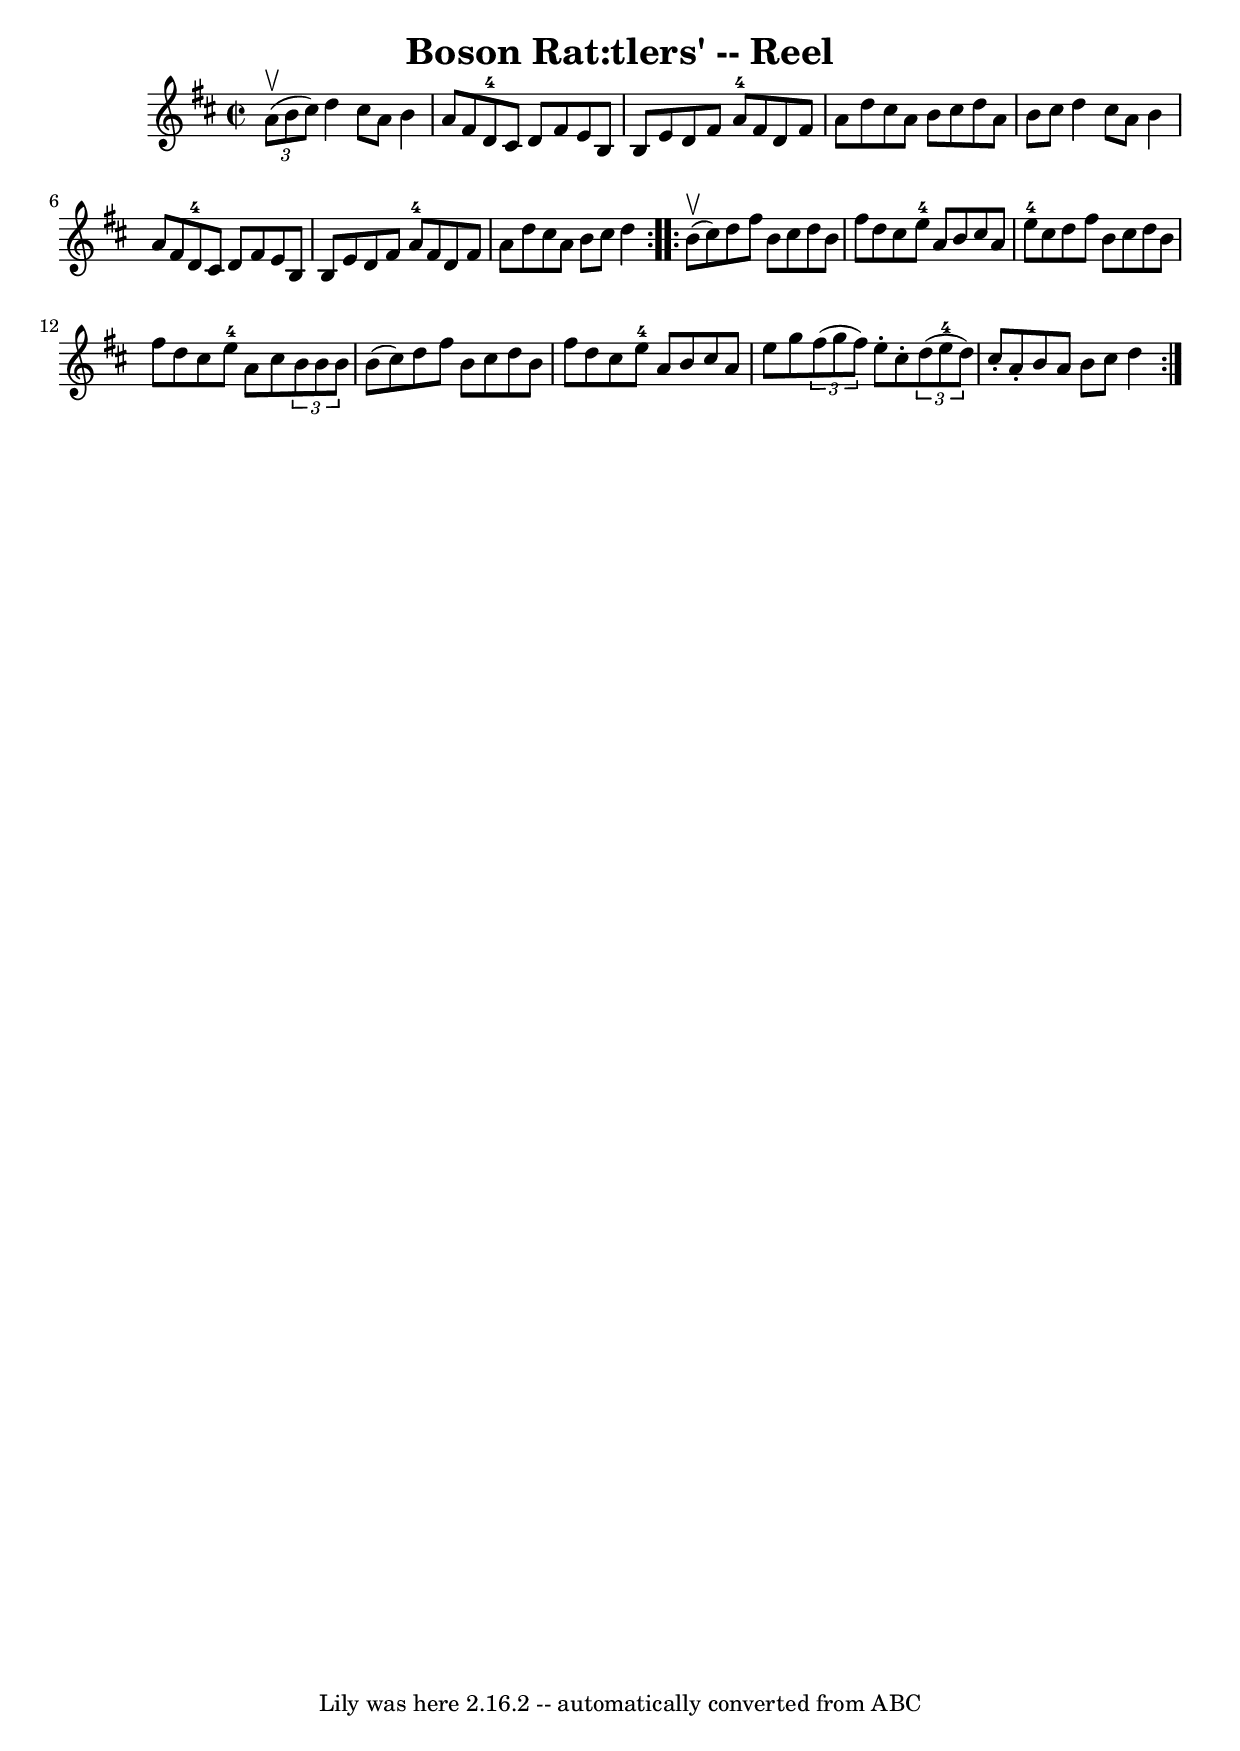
\version "2.7.40"
\include "Mammoth.ily"
\header {
	%% book = "Ryan's Mammoth Collection"
	crossRefNumber = "1"
	footnotes = "\\\\224"
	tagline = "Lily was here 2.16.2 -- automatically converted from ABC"
	title = "Boson Rat:tlers' -- Reel"
}
voicedefault =  {


\repeat volta 2 {
\override Staff.TimeSignature #'style = #'C
 \time 2/2 
\key d \major   \times 2/3 { a'8^\upbow(b'8 cis''8) } 
|
 d''4 cis''8 a'8 b'4 a'8 fis'8    |
 d'8 
-4 cis'8 d'8 fis'8 e'8 b8 b8 e'8    |
 d'8    
fis'8 a'8-4 fis'8 d'8 fis'8 a'8 d''8    |
 cis''8   
 a'8 b'8 cis''8 d''8 a'8 b'8 cis''8    |
 d''4    
cis''8 a'8 b'4 a'8 fis'8    |
 d'8-4 cis'8 d'8    
fis'8 e'8 b8 b8 e'8    |
 d'8 fis'8 a'8-4 fis'8  
 d'8 fis'8 a'8 d''8    |
 cis''8 a'8 b'8 cis''8    
d''4    } \repeat volta 2 { b'8^\upbow(cis''8) |
 d''8    
fis''8 b'8 cis''8 d''8 b'8 fis''8 d''8    |
 cis''8   
 e''8-4 a'8 b'8 cis''8 a'8 e''8-4 cis''8    |
   
d''8 fis''8 b'8 cis''8 d''8 b'8 fis''8 d''8    |
   
cis''8 e''8-4 a'8 cis''8    \times 2/3 { b'8 b'8 b'8  }   
b'8 (cis''8)   |
 d''8 fis''8 b'8 cis''8 d''8    
b'8 fis''8 d''8    |
 cis''8 e''8-4 a'8 b'8 cis''8  
 a'8 e''8 g''8    |
   \times 2/3 { fis''8 (g''8 fis''8  
-) } e''8 -. cis''8 -.   \times 2/3 { d''8 (e''8-4 d''8) }   
cis''8 -. a'8 -.   |
 b'8 a'8 b'8 cis''8 d''4    }   
}

\score{
    <<

	\context Staff="default"
	{
	    \voicedefault 
	}

    >>
	\layout {
	}
	\midi {}
}
